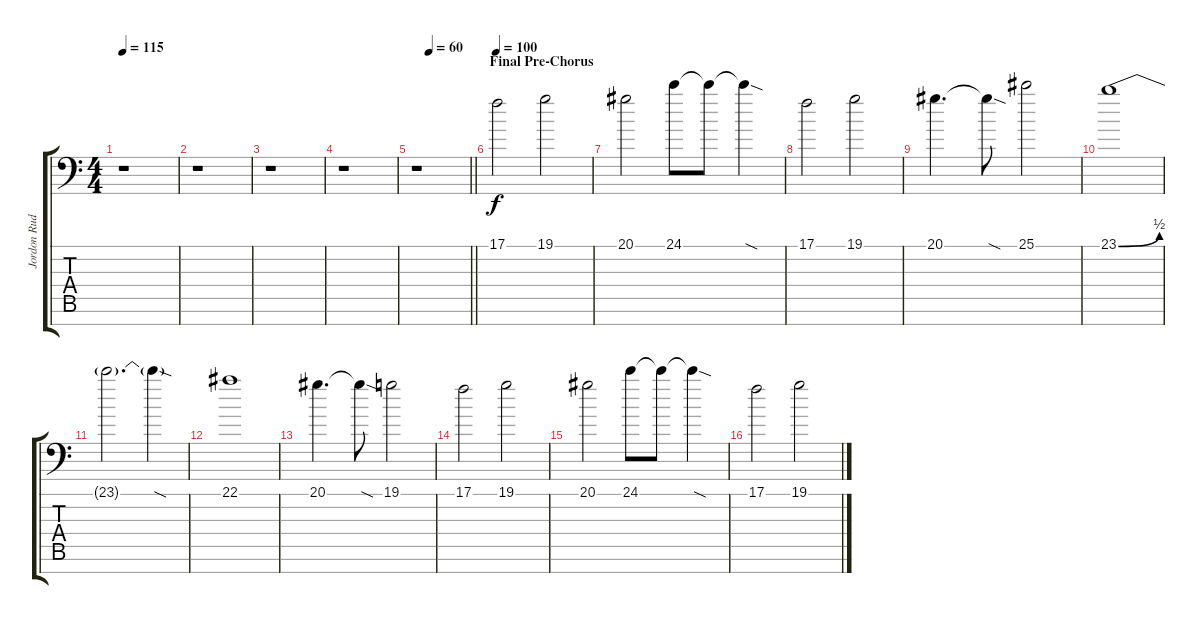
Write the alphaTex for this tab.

\track ("Jordon Rudess" "Jordon Rud") {instrument synthstrings1}
\staff {score tabs}
\tuning (C4 G3 Eb3 Bb2 F2 C2 G1) {hide}
\ts (4 4)
\tempo 115
\clef f4
\ks c
r.1{dy mf} |
r.1 |
r.1 |
r.1 |
\tempo (60 0.25)
\barLineRight lightlight
r.1 |
\section ("" "Final Pre-Chorus")
\tempo 100
17.1.2{dy f balance 8 instrument synthstrings1} 19.1.2 |
20.1.2 24.1.8 24.1{t}.8 24.1{sod t}.4 |
17.1.2 19.1.2 |
20.1.4{d} 20.1{sod t}.8 25.1.2 |
23.1{be (bend 0 0 60 2)}.1 |
23.1{t}.2{d} 23.1{sod t}.4 |
22.1.1 |
20.1.4{d} 20.1{sod t}.8 19.1.2 |
17.1.2 19.1.2 |
20.1.2 24.1.8 24.1{t}.8 24.1{sod t}.4 |
17.1.2 19.1.2
